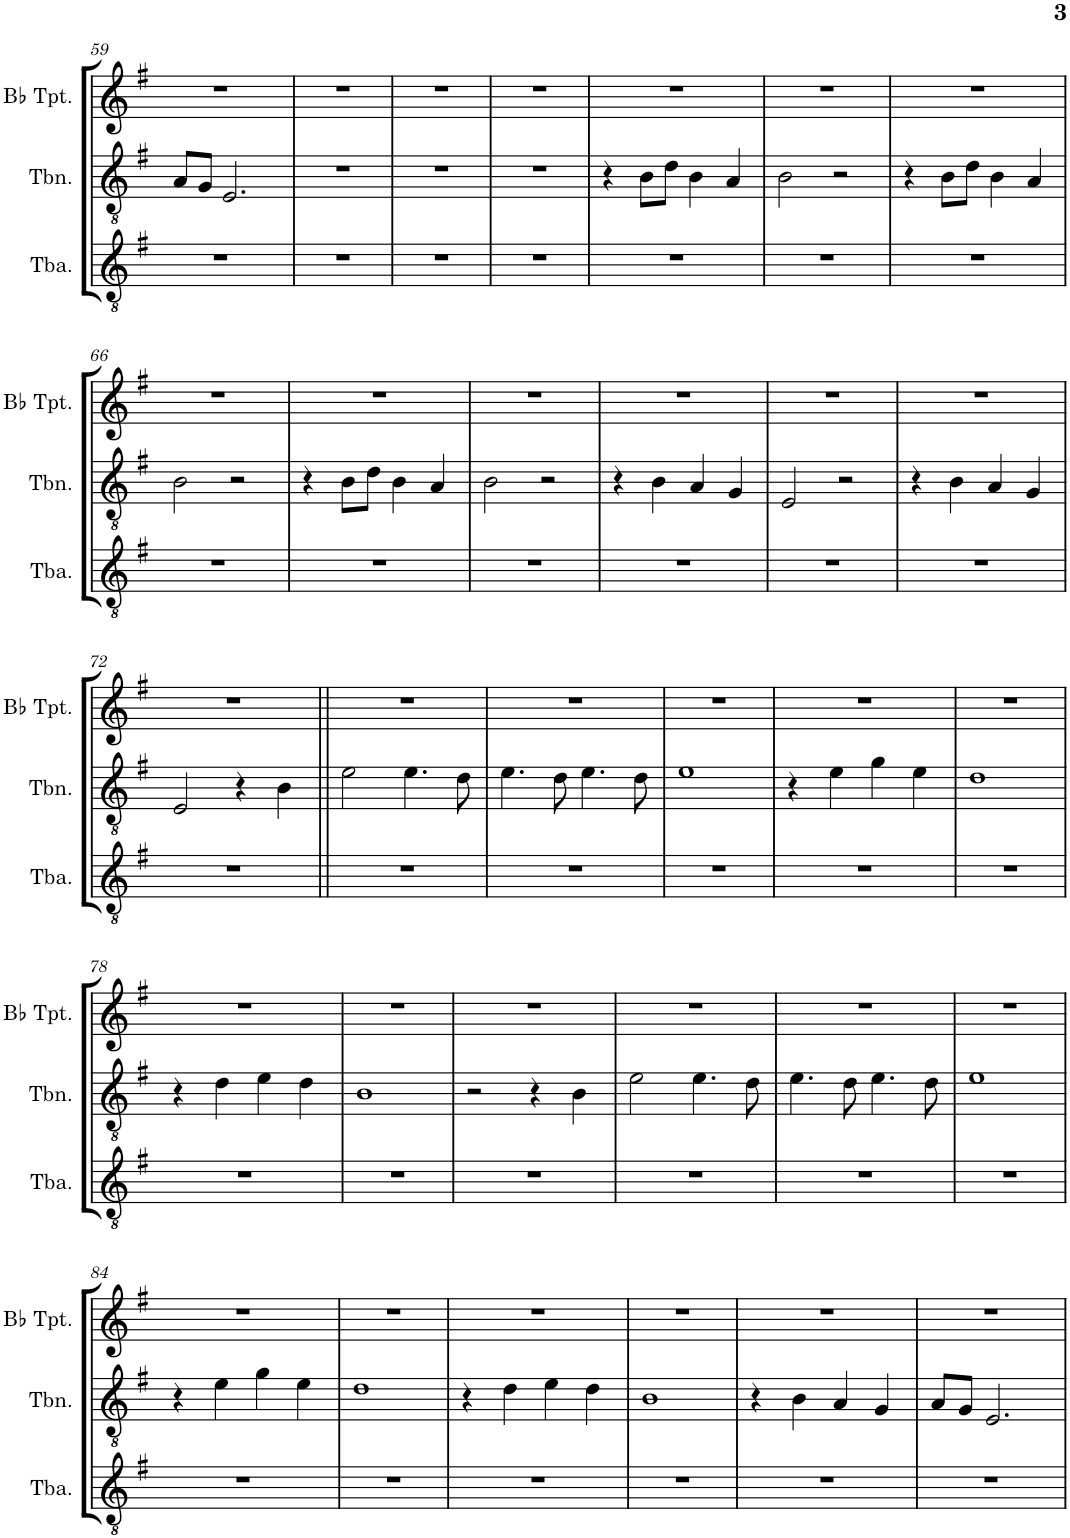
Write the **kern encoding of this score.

**kern	**kern	**kern
*part3	*part2	*part1
*staff3	*staff2	*staff1
*I"Tuba	*I"Trombone	*I"Bb Trumpet
*I'Tba.	*I'Tbn.	*I'Bb Tpt.
!!LO:PB:g=z
*clefGv2	*clefGv2	*clefG2
*Trd1c2	*Trd1c2	*Trd1c2
*k[f#]	*k[f#]	*k[f#]
*M4/4	*M4/4	*M4/4
=59	=59	=59
1r	8A/L	1r
.	8G/J	.
.	2.E/	.
=60	=60	=60
1r	1r	1r
=61	=61	=61
1r	1r	1r
=62	=62	=62
1r	1r	1r
=63	=63	=63
1r	4r	1r
.	8B\L	.
.	8d\J	.
.	4B\	.
.	4A/	.
=64	=64	=64
1r	2B\	1r
.	2r	.
=65	=65	=65
1r	4r	1r
.	8B\L	.
.	8d\J	.
.	4B\	.
.	4A/	.
!!LO:LB:g=z
=66	=66	=66
1r	2B\	1r
.	2r	.
=67	=67	=67
1r	4r	1r
.	8B\L	.
.	8d\J	.
.	4B\	.
.	4A/	.
=68	=68	=68
1r	2B\	1r
.	2r	.
=69	=69	=69
1r	4r	1r
.	4B\	.
.	4A/	.
.	4G/	.
=70	=70	=70
1r	2E/	1r
.	2r	.
=71	=71	=71
1r	4r	1r
.	4B\	.
.	4A/	.
.	4G/	.
!!LO:LB:g=z
=72	=72	=72
1r	2E/	1r
.	4r	.
.	4B\	.
=73||	=73||	=73||
1r	2e\	1r
.	4.e\	.
.	8d\	.
=74	=74	=74
1r	4.e\	1r
.	8d\	.
.	4.e\	.
.	8d\	.
=75	=75	=75
1r	1e	1r
=76	=76	=76
1r	4r	1r
.	4e\	.
.	4g\	.
.	4e\	.
=77	=77	=77
1r	1d	1r
!!LO:LB:g=z
=78	=78	=78
1r	4r	1r
.	4d\	.
.	4e\	.
.	4d\	.
=79	=79	=79
1r	1B	1r
=80	=80	=80
1r	2r	1r
.	4r	.
.	4B\	.
=81	=81	=81
1r	2e\	1r
.	4.e\	.
.	8d\	.
=82	=82	=82
1r	4.e\	1r
.	8d\	.
.	4.e\	.
.	8d\	.
=83	=83	=83
1r	1e	1r
!!LO:LB:g=z
=84	=84	=84
1r	4r	1r
.	4e\	.
.	4g\	.
.	4e\	.
=85	=85	=85
1r	1d	1r
=86	=86	=86
1r	4r	1r
.	4d\	.
.	4e\	.
.	4d\	.
=87	=87	=87
1r	1B	1r
=88	=88	=88
1r	4r	1r
.	4B\	.
.	4A/	.
.	4G/	.
=89	=89	=89
1r	8A/L	1r
.	8G/J	.
.	2.E/	.
=	=	=
*-	*-	*-
